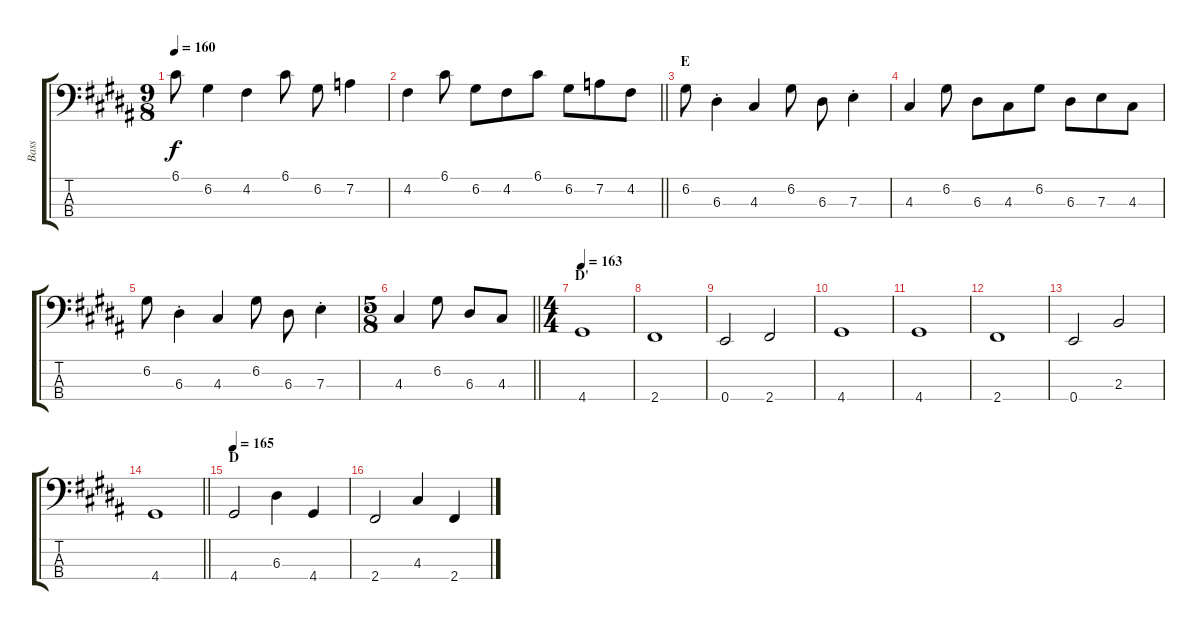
\track ("Bass" "Bass") {instrument electricbassfinger}
\staff {score tabs}
\tuning (G2 D2 A1 E1) {hide}
\ts (9 8)
\tempo 160
\clef f4
\ks g#minor
6.1.8{dy f} 6.2.4 4.2.4 6.1.8 6.2.8 7.2.4 |
\barLineRight lightlight
4.2.4 6.1.8 6.2.8 4.2.8 6.1.8 6.2.8 7.2.8 4.2.8 |
\section ("" "E")
6.2.8 6.3{st}.4 4.3.4 6.2.8 6.3.8 7.3{st}.4 |
4.3.4 6.2.8 6.3.8 4.3.8 6.2.8 6.3.8 7.3.8 4.3.8 |
6.2.8 6.3{st}.4 4.3.4 6.2.8 6.3.8 7.3{st}.4 |
\ts (5 8)
\barLineRight lightlight
4.3.4 6.2.8 6.3.8 4.3.8 |
\ts (4 4)
\section ("" "D'")
\tempo 163
4.4.1 |
2.4.1 |
0.4.2 2.4.2 |
4.4.1 |
4.4.1 |
2.4.1 |
0.4.2 2.3.2 |
\barLineRight lightlight
4.4.1 |
\section ("" "D")
\tempo 165
4.4.2 6.3.4 4.4.4 |
2.4.2 4.3.4 2.4.4
